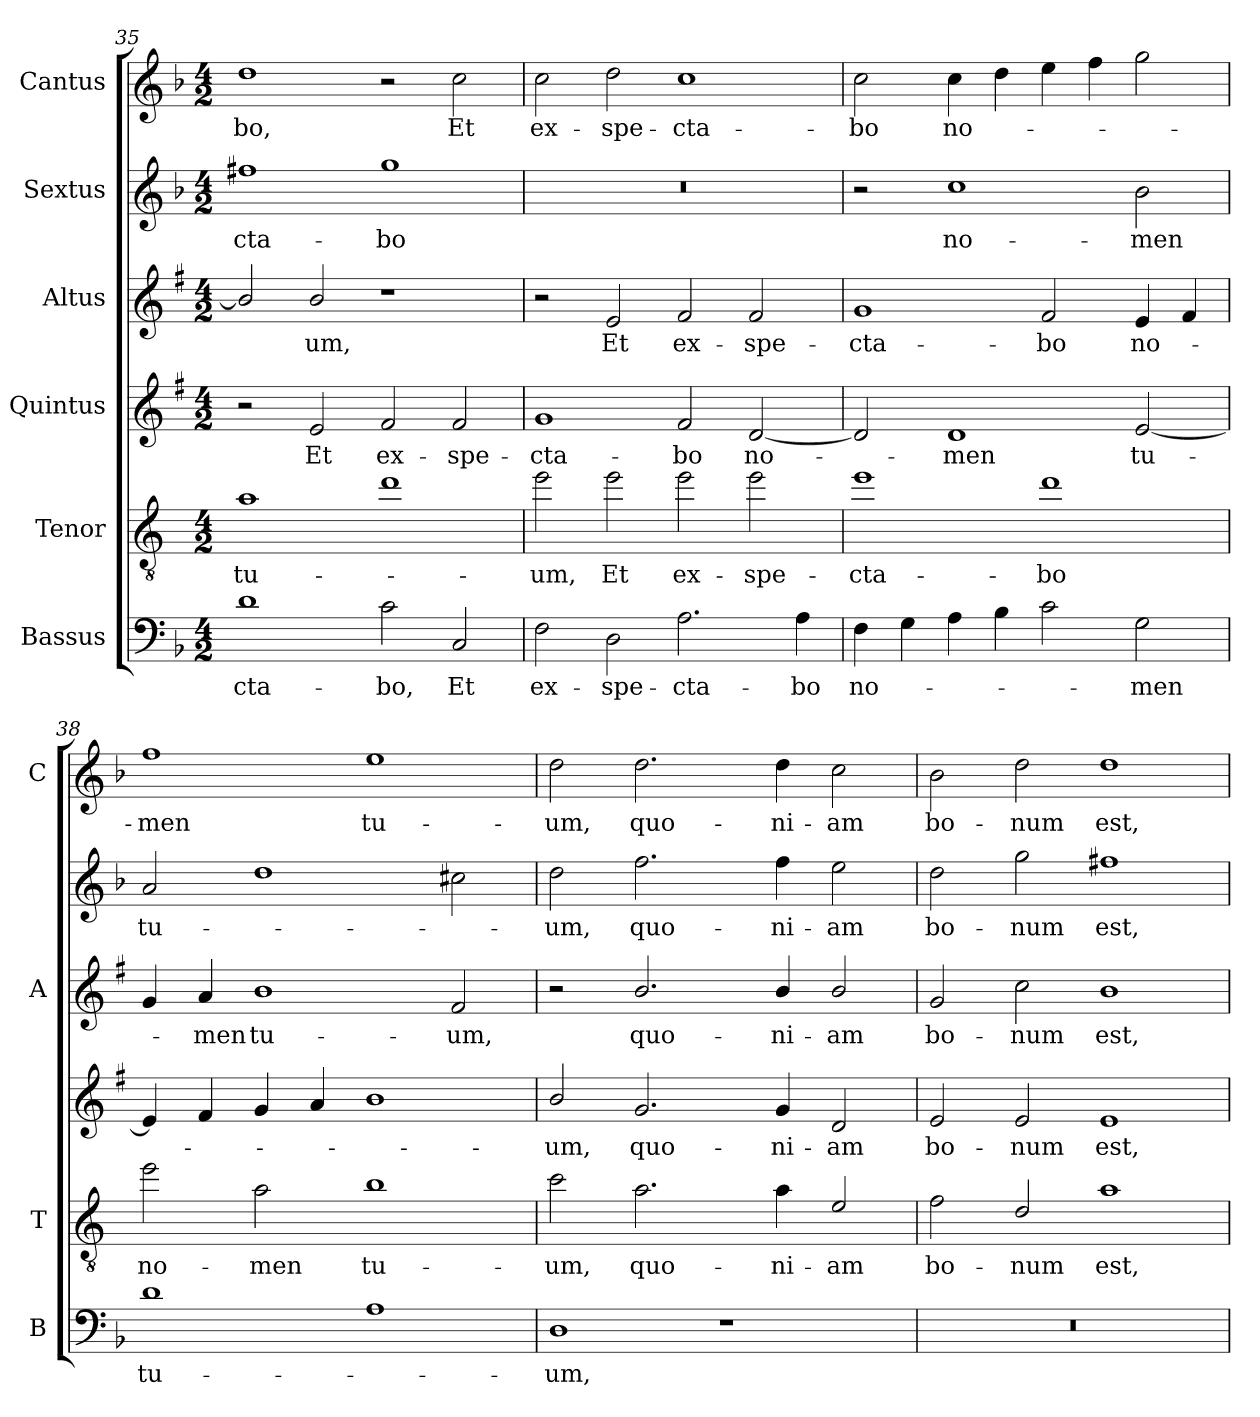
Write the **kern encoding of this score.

**kern	**text	**kern	**text	**kern	**text	**kern	**text	**kern	**text	**kern	**text
*part6	*part6	*part5	*part5	*part4	*part4	*part3	*part3	*part2	*part2	*part1	*part1
*staff6	*staff6	*staff5	*staff5	*staff4	*staff4	*staff3	*staff3	*staff2	*staff2	*staff1	*staff1
*I"Bassus	*	*I"Tenor	*	*I"Quintus	*	*I"Altus	*	*I"Sextus	*	*I"Cantus	*
*I'B	*	*I'T	*	*	*	*I'A	*	*	*	*I'C	*
!!LO:LB:g=z
*clefF4	*	*clefGv2	*	*clefG2	*	*clefG2	*	*clefG2	*	*clefG2	*
*	*	*ITrd4c7	*	*ITrd1c2	*	*ITrd1c2	*	*	*	*	*
*k[b-]	*	*k[b-]	*	*k[b-]	*	*k[b-]	*	*k[b-]	*	*k[b-]	*
*F:	*	*F:	*	*F:	*	*F:	*	*F:	*	*F:	*
*M4/2	*	*M4/2	*	*M4/2	*	*M4/2	*	*M4/2	*	*M4/2	*
=35	=35	=35	=35	=35	=35	=35	=35	=35	=35	=35	=35
!	!LO:LY:b	!	!LO:LY:b	!	!	!	!	!	!LO:LY:b	!	!LO:LY:b
1d	-cta-	1d	tu-	2r	.	2a/]	.	1ff#X	-cta-	1dd	-bo,
!	!	!	!	!	!LO:LY:b	!	!LO:LY:b	!	!	!	!
.	.	.	.	2d/	Et	2a/	-um,	.	.	.	.
!	!LO:LY:b	!	!	!	!LO:LY:b	!	!	!	!LO:LY:b	!	!
2c\	-bo,	1g	.	2e/	ex-	1r	.	1gg	-bo	2r	.
!	!LO:LY:b	!	!	!	!LO:LY:b	!	!	!	!	!	!LO:LY:b
2C/	Et	.	.	2e/	-spe-	.	.	.	.	2cc\	Et
=36	=36	=36	=36	=36	=36	=36	=36	=36	=36	=36	=36
!	!LO:LY:b	!	!LO:LY:b	!	!LO:LY:b	!	!	!	!	!	!LO:LY:b
2F\	ex-	2a\	-um,	1f	-cta-	2r	.	0r	.	2cc\	ex-
!	!LO:LY:b	!	!LO:LY:b	!	!	!	!LO:LY:b	!	!	!	!LO:LY:b
2D\	-spe-	2a\	Et	.	.	2d/	Et	.	.	2dd\	-spe-
!	!LO:LY:b	!	!LO:LY:b	!	!LO:LY:b	!	!LO:LY:b	!	!	!	!LO:LY:b
2.A\	-cta-	2a\	ex-	2e/	-bo	2e/	ex-	.	.	1cc	-cta-
!	!	!	!LO:LY:b	!	!LO:LY:b	!	!LO:LY:b	!	!	!	!
.	.	2a\	-spe-	[2c/	no-	2e/	-spe-	.	.	.	.
!	!LO:LY:b	!	!	!	!	!	!	!	!	!	!
4A\	-bo	.	.	.	.	.	.	.	.	.	.
=37	=37	=37	=37	=37	=37	=37	=37	=37	=37	=37	=37
!	!LO:LY:b	!	!LO:LY:b	!	!	!	!LO:LY:b	!	!	!	!LO:LY:b
4F\	no-	1a	-cta-	2c/]	.	1f	-cta-	2r	.	2cc\	-bo
4G\	.	.	.	.	.	.	.	.	.	.	.
!	!	!	!	!	!LO:LY:b	!	!	!	!LO:LY:b	!	!LO:LY:b
4A\	.	.	.	1c	-men	.	.	1cc	no-	4cc\	no-
4B-\	.	.	.	.	.	.	.	.	.	4dd\	.
!	!	!	!LO:LY:b	!	!	!	!LO:LY:b	!	!	!	!
2c\	.	1g	-bo	.	.	2e/	-bo	.	.	4ee\	.
.	.	.	.	.	.	.	.	.	.	4ff\	.
!	!LO:LY:b	!	!	!	!LO:LY:b	!	!LO:LY:b	!	!LO:LY:b	!	!
2G\	-men	.	.	[2d/	tu-	4d/	no-	2b-\	-men	2gg\	.
.	.	.	.	.	.	4e/	.	.	.	.	.
=38	=38	=38	=38	=38	=38	=38	=38	=38	=38	=38	=38
!	!LO:LY:b	!	!LO:LY:b	!	!	!	!	!	!LO:LY:b	!	!LO:LY:b
1d	tu-	2a\	no-	4d/]	.	4f/	.	2a/	tu-	1ff	-men
!	!	!	!	!	!	!	!LO:LY:b	!	!	!	!
.	.	.	.	4e/	.	4g/	-men	.	.	.	.
!	!	!	!LO:LY:b	!	!	!	!LO:LY:b	!	!	!	!
.	.	2d\	-men	4f/	.	1a	tu-	1dd	.	.	.
.	.	.	.	4g/	.	.	.	.	.	.	.
!	!	!	!LO:LY:b	!	!	!	!	!	!	!	!LO:LY:b
1A	.	1e	tu-	1a	.	.	.	.	.	1ee	tu-
!	!	!	!	!	!	!	!LO:LY:b	!	!	!	!
.	.	.	.	.	.	2e/	-um,	2cc#X\	.	.	.
=39	=39	=39	=39	=39	=39	=39	=39	=39	=39	=39	=39
!	!LO:LY:b	!	!LO:LY:b	!	!LO:LY:b	!	!	!	!LO:LY:b	!	!LO:LY:b
1D	-um,	2f\	-um,	2a/	-um,	2r	.	2dd\	-um,	2dd\	-um,
!	!	!	!LO:LY:b	!	!LO:LY:b	!	!LO:LY:b	!	!LO:LY:b	!	!LO:LY:b
.	.	2.d\	quo-	2.f/	quo-	2.a/	quo-	2.ff\	quo-	2.dd\	quo-
1r	.	.	.	.	.	.	.	.	.	.	.
!	!	!	!LO:LY:b	!	!LO:LY:b	!	!LO:LY:b	!	!LO:LY:b	!	!LO:LY:b
.	.	4d\	-ni-	4f/	-ni-	4a/	-ni-	4ff\	-ni-	4dd\	-ni-
!	!	!	!LO:LY:b	!	!LO:LY:b	!	!LO:LY:b	!	!LO:LY:b	!	!LO:LY:b
.	.	2A/	-am	2c/	-am	2a/	-am	2ee\	-am	2cc\	-am
=40	=40	=40	=40	=40	=40	=40	=40	=40	=40	=40	=40
!	!	!	!LO:LY:b	!	!LO:LY:b	!	!LO:LY:b	!	!LO:LY:b	!	!LO:LY:b
0r	.	2B-\	bo-	2d/	bo-	2f/	bo-	2dd\	bo-	2b-\	bo-
!	!	!	!LO:LY:b	!	!LO:LY:b	!	!LO:LY:b	!	!LO:LY:b	!	!LO:LY:b
.	.	2G/	-num	2d/	-num	2b-\	-num	2gg\	-num	2dd\	-num
!	!	!	!LO:LY:b	!	!LO:LY:b	!	!LO:LY:b	!	!LO:LY:b	!	!LO:LY:b
.	.	1d	est,	1d	est,	1a	est,	1ff#X	est,	1dd	est,
=	=	=	=	=	=	=	=	=	=	=	=
*-	*-	*-	*-	*-	*-	*-	*-	*-	*-	*-	*-
